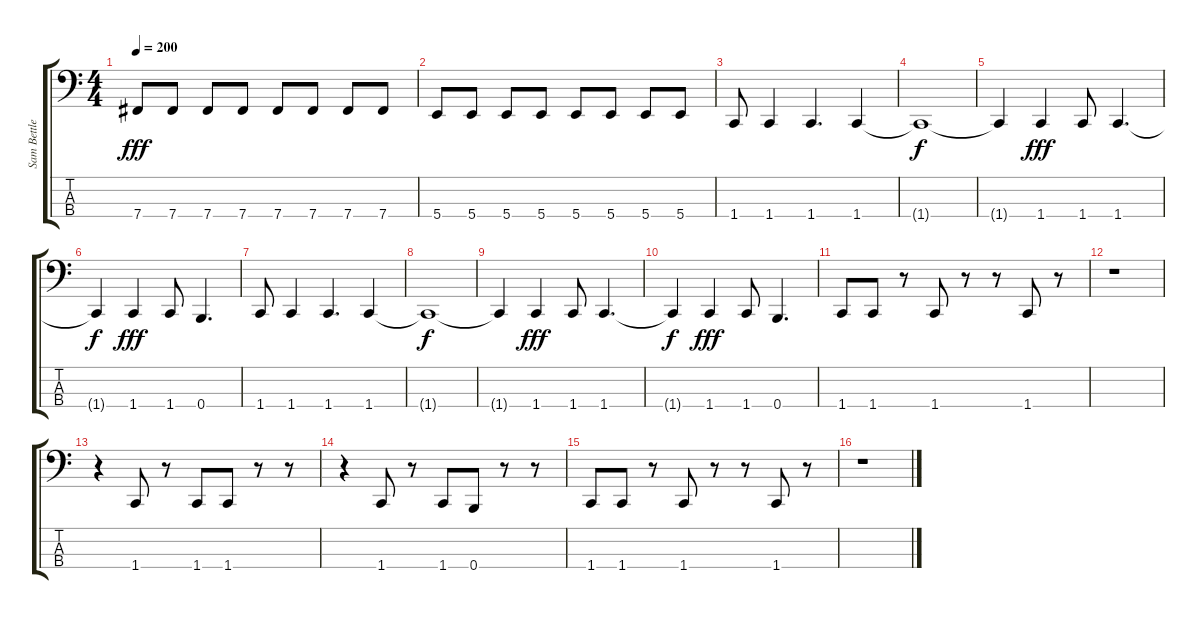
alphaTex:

\track ("Sam Bettley" "Sam Bettle") {instrument electricbasspick}
\staff {score tabs}
\tuning (E2 B1 Gb1 B0) {hide}
\ts (4 4)
\tempo 200
\clef f4
\ks c
7.4.8{dy fff} 7.4.8 7.4.8 7.4.8 7.4.8 7.4.8 7.4.8 7.4.8 |
5.4.8 5.4.8 5.4.8 5.4.8 5.4.8 5.4.8 5.4.8 5.4.8 |
1.4.8 1.4.4 1.4.4{d} 1.4.4 |
1.4{t}.1{dy f} |
1.4{t}.4 1.4.4{dy fff} 1.4.8 1.4.4{d} |
1.4{t}.4{dy f} 1.4.4{dy fff} 1.4.8 0.4.4{d} |
1.4.8 1.4.4 1.4.4{d} 1.4.4 |
1.4{t}.1{dy f} |
1.4{t}.4 1.4.4{dy fff} 1.4.8 1.4.4{d} |
1.4{t}.4{dy f} 1.4.4{dy fff} 1.4.8 0.4.4{d} |
1.4.8 1.4.8 r.8 1.4.8 r.8 r.8 1.4.8 r.8 |
r.1 |
r.4 1.4.8 r.8 1.4.8 1.4.8 r.8 r.8 |
r.4 1.4.8 r.8 1.4.8 0.4.8 r.8 r.8 |
1.4.8 1.4.8 r.8 1.4.8 r.8 r.8 1.4.8 r.8 |
r.1
